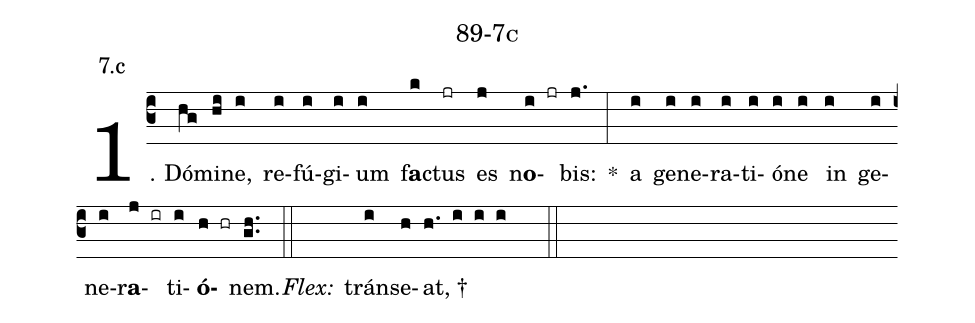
name: 89-7c;
annotation: 7.c;
%%
(c3)1. Dó(hg)mi(hi)ne,(i) re(i)fú(i)gi(i)um(i) f<b>a</b>c(k)tus(jr) es(j) n<b>o</b>(i jr)bis:(j.) *(:) a(i) ge(i)ne(i)ra(i)ti(i)ó(i)ne(i) in(i) ge(i)ne(i)r<b>a</b>(j ir)ti(i)<b>ó</b>(h hr)nem.(gh..) (::)
<i>Flex:</i>()  tráns(i)e(h)at, †(h. i i i  ::)
